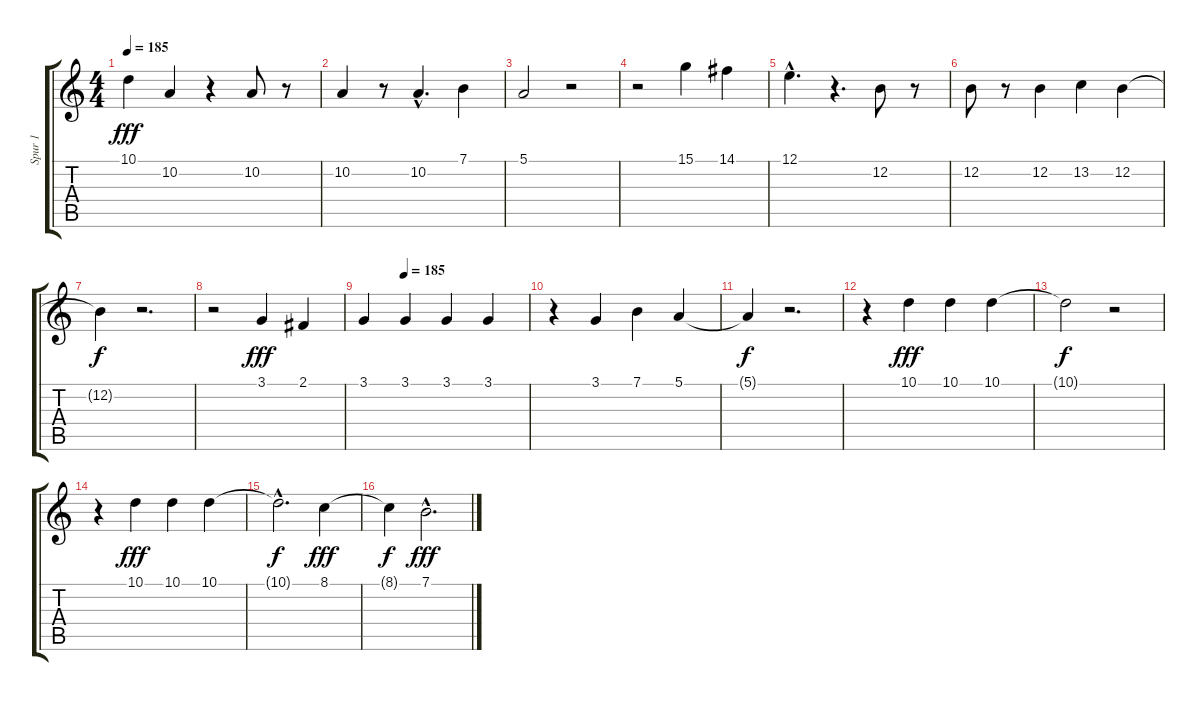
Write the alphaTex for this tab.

\track ("Spur 1" "Spur 1") {instrument clarinet}
\staff {score tabs}
\tuning (E4 B3 G3 D3 A2 E2) {hide}
\ts (4 4)
\tempo 185
\clef g2
\ks c
10.1.4{dy fff} 10.2.4 r.4 10.2.8 r.8 |
10.2.4 r.8 10.2{hac}.4{d} 7.1.4 |
5.1.2 r.2 |
r.2 15.1.4 14.1.4 |
12.1{hac}.4{d} r.4{d} 12.2.8 r.8 |
12.2.8 r.8 12.2.4 13.2.4 12.2.4 |
12.2{t}.4{dy f} r.2{d} |
r.2 3.1.4{dy fff} 2.1.4 |
\tempo (185 0.25)
3.1.4 3.1.4 3.1.4 3.1.4 |
r.4 3.1.4 7.1.4 5.1.4 |
5.1{t}.4{dy f} r.2{d} |
r.4 10.1.4{dy fff} 10.1.4 10.1.4 |
10.1{t}.2{dy f} r.2 |
r.4 10.1.4{dy fff} 10.1.4 10.1.4 |
10.1{hac t}.2{d dy f} 8.1.4{dy fff} |
8.1{t}.4{dy f} 7.1{hac}.2{d dy fff}
